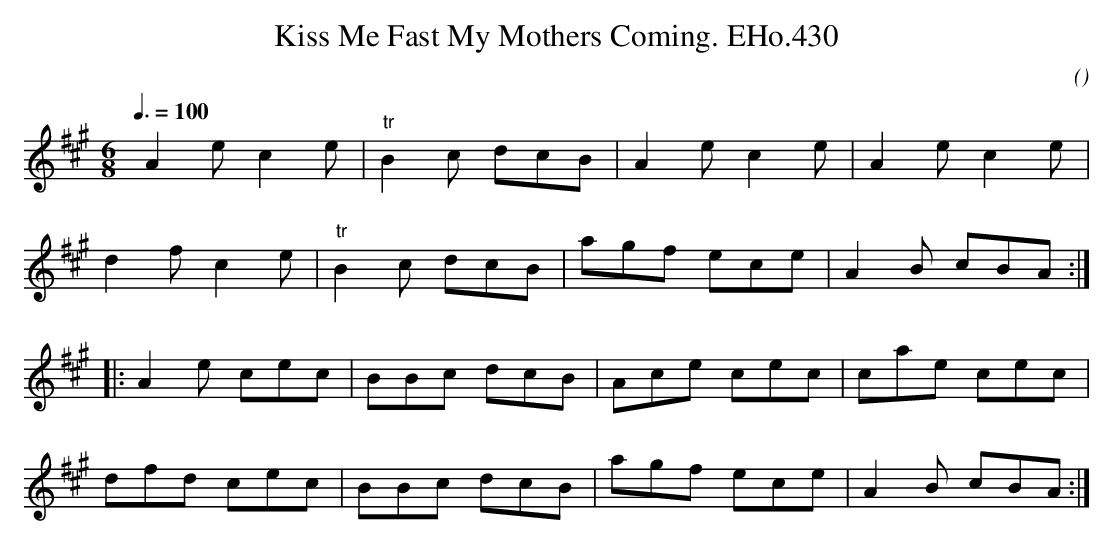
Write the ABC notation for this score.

X:1
T:Kiss Me Fast My Mothers Coming. EHo.430
M:6/8
L:1/8
Q:3/8=100
C:
O:
K:A
yA2e c2e | "tr"B2c dcB | A2e c2e | A2e c2e |
d2f c2e | "tr"B2c dcB | agf ece | A2B cBA :|
|: A2e cec | BBc dcB | Ace cec | cae cec |
dfd cec | BBc dcB | agf ece | A2B cBA :|
